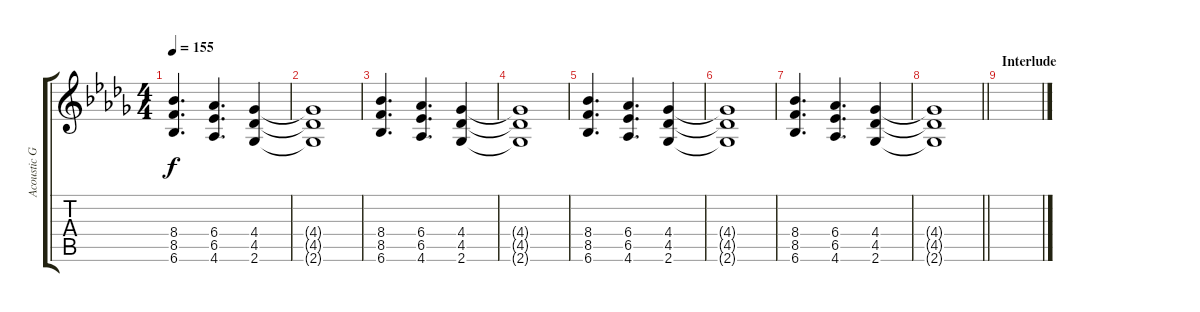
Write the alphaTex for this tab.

\track ("Acoustic Gtr" "Acoustic G") {instrument acousticguitarsteel}
\staff {score tabs}
\tuning (E4 B3 G3 D3 A2 E2) {hide}
\ts (4 4)
\tempo 155
\clef g2
\ks db
(8.4 8.5 6.6).4{d dy f} (6.4 6.5 4.6).4{d} (4.4 4.5 2.6).4 |
(4.4{t} 4.5{t} 2.6{t}).1 |
(8.4 8.5 6.6).4{d} (6.4 6.5 4.6).4{d} (4.4 4.5 2.6).4 |
(4.4{t} 4.5{t} 2.6{t}).1 |
(8.4 8.5 6.6).4{d} (6.4 6.5 4.6).4{d} (4.4 4.5 2.6).4 |
(4.4{t} 4.5{t} 2.6{t}).1 |
(8.4 8.5 6.6).4{d} (6.4 6.5 4.6).4{d} (4.4 4.5 2.6).4 |
\barLineRight lightlight
(4.4{t} 4.5{t} 2.6{t}).1 |
\section ("" "Interlude")
